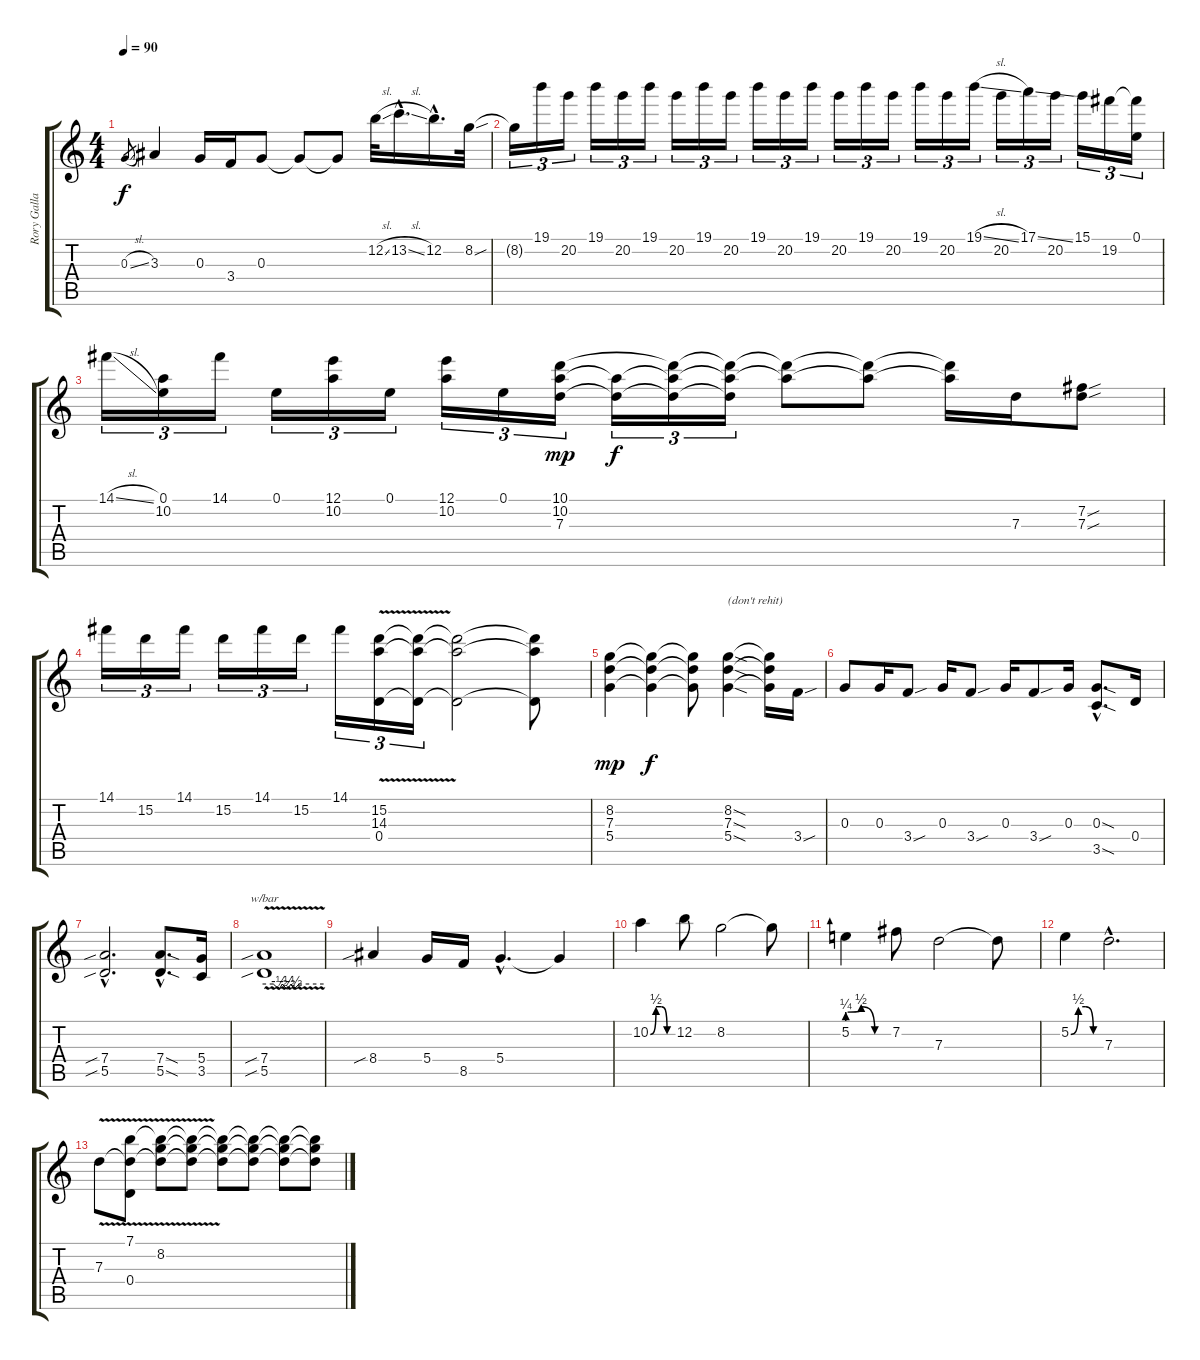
\track ("Rory Gallagher" "Rory Galla") {instrument overdrivenguitar}
\staff {score tabs}
\tuning (E4 B3 G3 D3 A2 E2) {hide}
\ts (4 4)
\tempo 90
\clef g2
\ks c
0.3{sl}.8{gr dy f} 3.3.4 0.3.16 3.4.16 0.3.8 0.3{t}.8 0.3{t}.8 12.2{sl}.32 13.2{sl hac}.16{d} 12.2{hac}.16{d} 8.2{sou}.32 |
8.2{t}.16{tu (3 2)} 19.1.16{tu (3 2)} 20.2.16{tu (3 2)} 19.1.16{tu (3 2)} 20.2.16{tu (3 2)} 19.1.16{tu (3 2)} 20.2.16{tu (3 2)} 19.1.16{tu (3 2)} 20.2.16{tu (3 2)} 19.1.16{tu (3 2)} 20.2.16{tu (3 2)} 19.1.16{tu (3 2)} 20.2.16{tu (3 2)} 19.1.16{tu (3 2)} 20.2.16{tu (3 2)} 19.1.16{tu (3 2)} 20.2.16{tu (3 2)} 19.1{sl}.16{tu (3 2)} 20.2.16{tu (3 2)} 17.1{ss}.16{tu (3 2)} 20.2.16{tu (3 2)} 15.1.16{tu (3 2)} 19.2.16{tu (3 2)} (0.1 19.2{t}).16{tu (3 2)} |
14.1{sl}.16{tu (3 2)} (0.1 10.2).16{tu (3 2)} 14.1.16{tu (3 2)} 0.1.16{tu (3 2)} (12.1 10.2).16{tu (3 2)} 0.1.16{tu (3 2)} (12.1 10.2).16{tu (3 2)} 0.1.16{tu (3 2)} (10.1 10.2 7.3).16{tu (3 2) dy mp} (10.2{t} 7.3{t}).16{tu (3 2) dy f} (10.1{t} 10.2{t} 7.3{t}).16{tu (3 2)} (10.1{t} 10.2{t} 7.3{t}).16{tu (3 2)} (10.1{t} 10.2{t}).8 (10.1{t} 10.2{t}).8 (10.1{t} 10.2{t}).16 7.3.16 (7.2{sou} 7.3{sou}).8 |
14.1.16{tu (3 2)} 15.2.16{tu (3 2)} 14.1.16{tu (3 2)} 15.2.16{tu (3 2)} 14.1.16{tu (3 2)} 15.2.16{tu (3 2)} 14.1.16{tu (3 2)} (15.2{v} 14.3{v} 0.4{v}).16{tu (3 2)} (15.2{t} 14.3{t} 0.4{t}).16{tu (3 2)} (15.2{t} 14.3{t} 0.4{t}).2 (15.2{t} 14.3{t} 0.4{t}).8 |
(8.2 7.3 5.4).4{dy mp} (8.2{t} 7.3{t} 5.4{t}).4{dy f} (8.2{t} 7.3{t} 5.4{t}).8 (8.2{sod} 7.3{sod} 5.4{sod}).4{txt "(don't rehit)"} (8.2{t} 7.3{t} 5.4{t}).16 3.4{sou}.16 |
0.3.8 0.3.16 3.4{sou}.8 0.3.16 3.4{sou}.8 0.3.16 3.4{sou}.8 0.3.16 (0.3{sod hac} 3.5{sod hac}).8{d} 0.4.16 |
(7.4{sib hac} 5.5{sib hac}).2{d volume 12} (7.4{sod hac} 5.5{sod hac}).8{d} (5.4 3.5).16 |
(7.4{v sib} 5.5{sib}).1{tbe (custom default 0 0 9 0 15 -2 18 0 23 -2 27 0 30 -2 35 0 60 0)} |
8.4{sib}.4 5.4.16 8.5.16 5.4{hac}.4{d} 5.4{t}.4 |
10.2{be (custom 0 0 15 2 30 2 45 0 60 0)}.4{volume 0} 12.2.8 8.2.2 8.2{t}.8 |
5.2{be (custom 0 1 20 2 40 0 60 0)}.4 7.2.8 7.3.2 7.3{t}.8 |
5.2{be (custom 0 0 15 2 30 2 45 0 60 0)}.4 7.3{hac}.2{d} |
7.3{v}.8 (7.1{v} 7.3{t} 0.4).8 (7.1{t} 8.2{v} 7.3{t}).8 (7.1{t} 8.2{t} 7.3{t}).8 (7.1{t} 8.2{t} 7.3{t}).8 (7.1{t} 8.2{t} 7.3{t}).8 (7.1{t} 8.2{t} 7.3{t}).8 (7.1{t} 8.2{t} 7.3{t}).8
